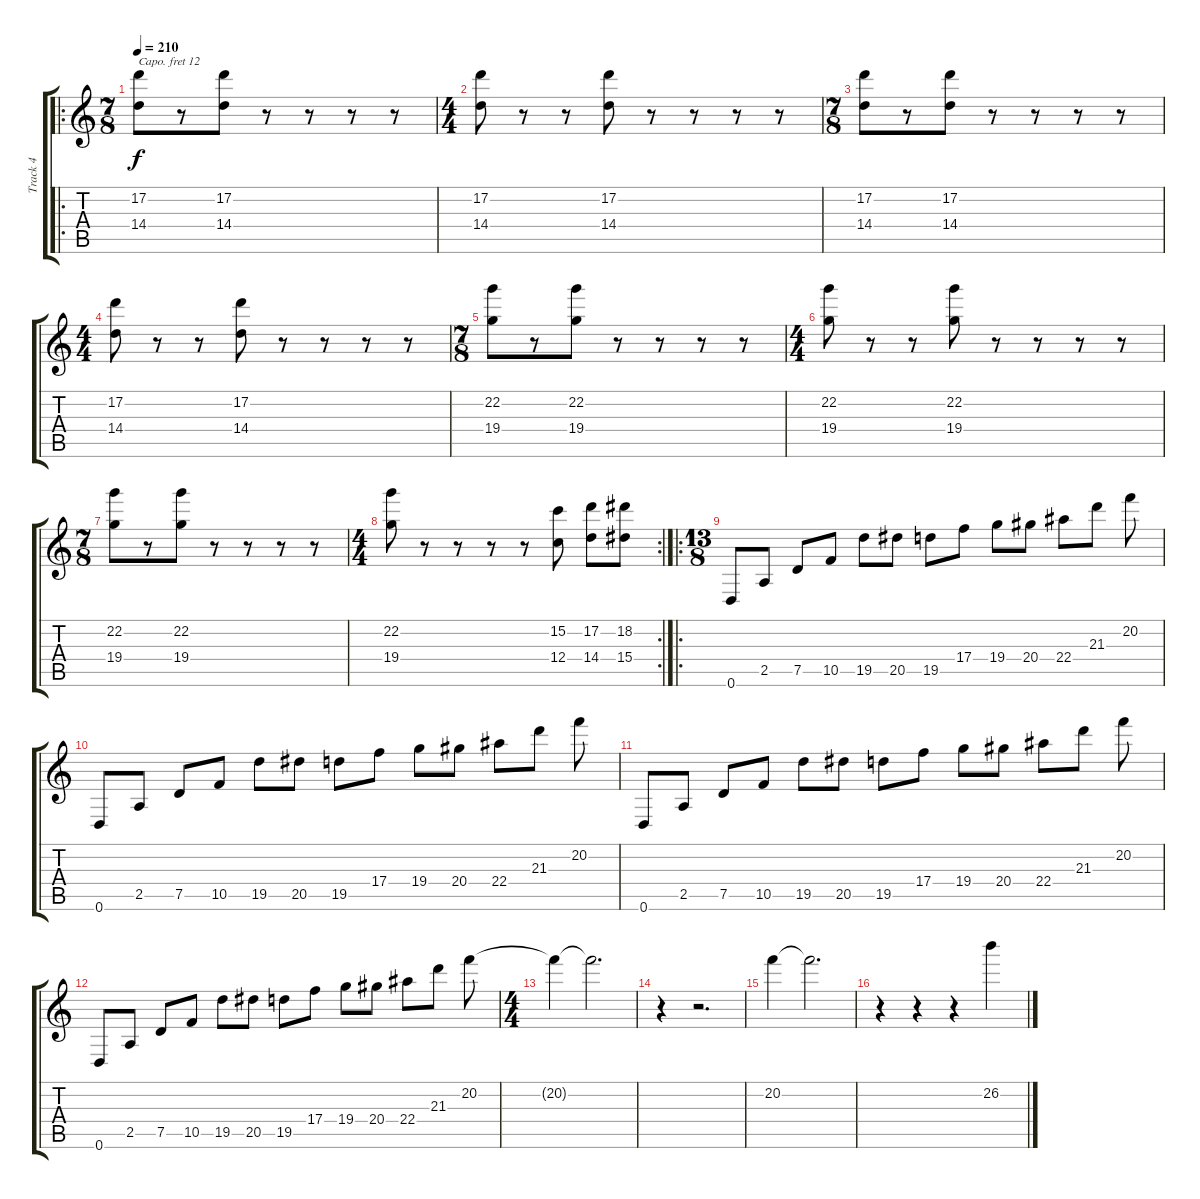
\track ("Track 4" "Track 4") {instrument musicbox}
\staff {score tabs}
\capo 12
\tuning (D4 A3 F3 C3 G2 D2) {hide}
\ro
\ts (7 8)
\tempo 210
\clef g2
\ks c
(17.2 14.4).8{dy f} r.8 (17.2 14.4).8 r.8 r.8 r.8 r.8 |
\ts (4 4)
(17.2 14.4).8 r.8 r.8 (17.2 14.4).8 r.8 r.8 r.8 r.8 |
\ts (7 8)
(17.2 14.4).8 r.8 (17.2 14.4).8 r.8 r.8 r.8 r.8 |
\ts (4 4)
(17.2 14.4).8 r.8 r.8 (17.2 14.4).8 r.8 r.8 r.8 r.8 |
\ts (7 8)
(22.2 19.4).8 r.8 (22.2 19.4).8 r.8 r.8 r.8 r.8 |
\ts (4 4)
(22.2 19.4).8 r.8 r.8 (22.2 19.4).8 r.8 r.8 r.8 r.8 |
\ts (7 8)
(22.2 19.4).8 r.8 (22.2 19.4).8 r.8 r.8 r.8 r.8 |
\rc 2
\ts (4 4)
(22.2 19.4).8 r.8 r.8 r.8 r.8 (15.2 12.4).8 (17.2 14.4).8 (18.2 15.4).8 |
\ro
\ts (13 8)
0.6.8 2.5.8 7.5.8 10.5.8 19.5.8 20.5.8 19.5.8 17.4.8 19.4.8 20.4.8 22.4.8 21.3.8 20.2.8 |
0.6.8 2.5.8 7.5.8 10.5.8 19.5.8 20.5.8 19.5.8 17.4.8 19.4.8 20.4.8 22.4.8 21.3.8 20.2.8 |
0.6.8 2.5.8 7.5.8 10.5.8 19.5.8 20.5.8 19.5.8 17.4.8 19.4.8 20.4.8 22.4.8 21.3.8 20.2.8 |
0.6.8 2.5.8 7.5.8 10.5.8 19.5.8 20.5.8 19.5.8 17.4.8 19.4.8 20.4.8 22.4.8 21.3.8 20.2.8 |
\ts (4 4)
20.2{t}.4 20.2{t}.2{d} |
r.4 r.2{d} |
20.2.4 20.2{t}.2{d} |
r.4 r.4 r.4 26.2.4
